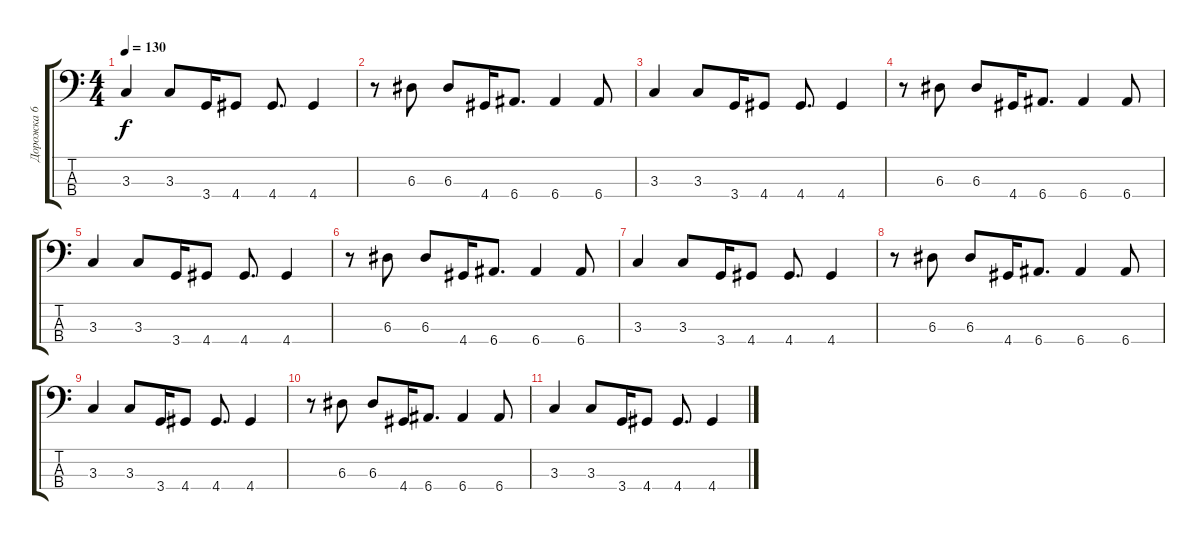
\track ("Дорожка 6" "Дорожка 6") {instrument electricbasspick}
\staff {score tabs}
\tuning (G2 D2 A1 E1) {hide}
\ts (4 4)
\tempo 130
\clef f4
\ks c
3.3.4{dy f} 3.3.8 3.4.16 4.4.8 4.4.8{d} 4.4.4 |
r.8 6.3.8 6.3.8 4.4.16 6.4.8{d} 6.4.4 6.4.8 |
3.3.4 3.3.8 3.4.16 4.4.8 4.4.8{d} 4.4.4 |
r.8 6.3.8 6.3.8 4.4.16 6.4.8{d} 6.4.4 6.4.8 |
3.3.4 3.3.8 3.4.16 4.4.8 4.4.8{d} 4.4.4 |
r.8 6.3.8 6.3.8 4.4.16 6.4.8{d} 6.4.4 6.4.8 |
3.3.4 3.3.8 3.4.16 4.4.8 4.4.8{d} 4.4.4 |
r.8 6.3.8 6.3.8 4.4.16 6.4.8{d} 6.4.4 6.4.8 |
3.3.4 3.3.8 3.4.16 4.4.8 4.4.8{d} 4.4.4 |
r.8 6.3.8 6.3.8 4.4.16 6.4.8{d} 6.4.4 6.4.8 |
3.3.4 3.3.8 3.4.16 4.4.8 4.4.8{d} 4.4.4
